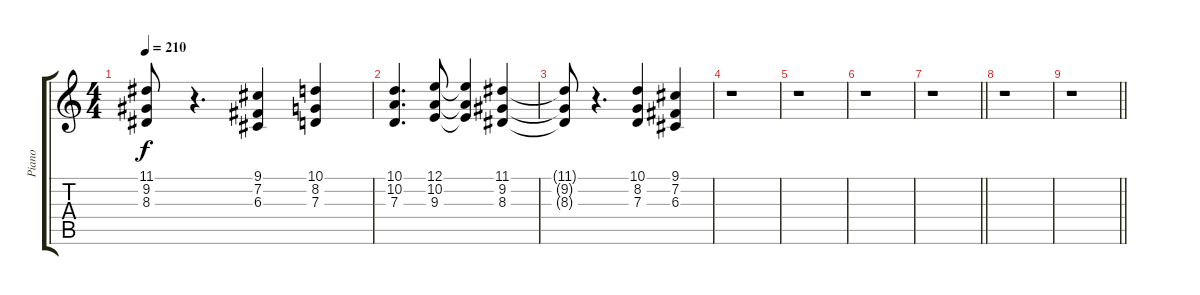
\track ("Piano" "Piano") {instrument acousticgrandpiano}
\staff {score tabs}
\tuning (E4 B3 G3 D3 A2 E2) {hide}
\ts (4 4)
\tempo 210
\clef g2
\ks c
(11.1{t} 9.2{t} 8.3{t}).8{dy f} r.4{d} (9.1 7.2 6.3).4 (10.1 8.2 7.3).4 |
(10.1 10.2 7.3).4{d} (12.1 10.2 9.3).8 (12.1{t} 10.2{t} 9.3{t}).4 (11.1 9.2 8.3).4 |
(11.1{t} 9.2{t} 8.3{t}).8 r.4{d} (10.1 8.2 7.3).4 (9.1 7.2 6.3).4 |
r.1 |
r.1 |
r.1 |
\barLineRight lightlight
r.1 |
r.1 |
\barLineRight lightlight
r.1
